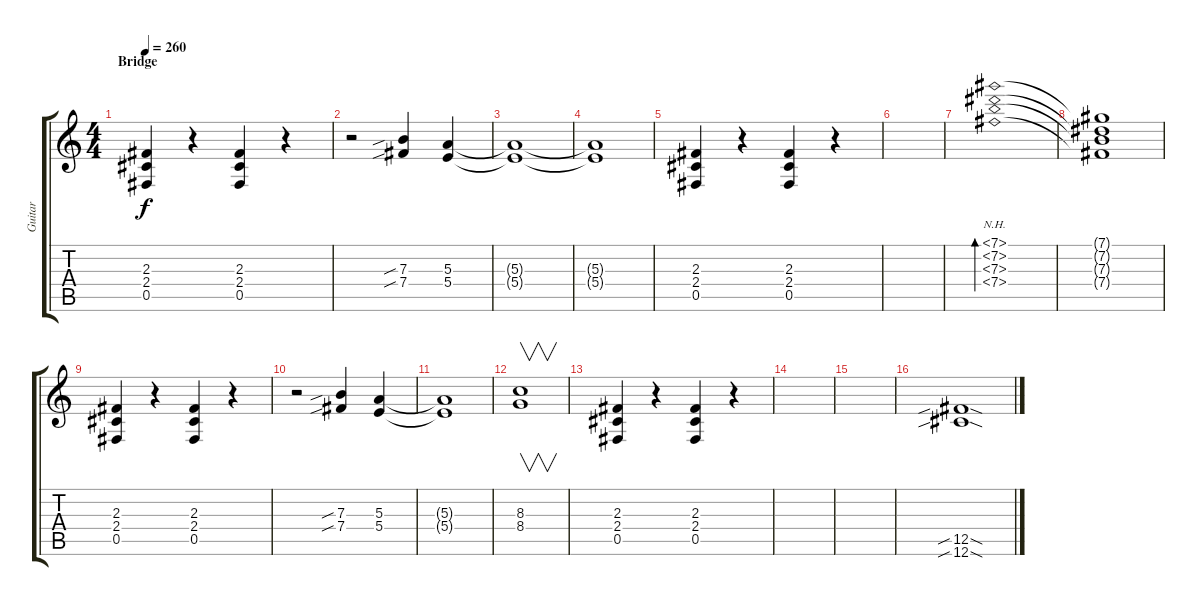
\track ("Guitar" "Guitar") {instrument distortionguitar}
\staff {score tabs}
\tuning (Db4 Ab3 E3 B2 Gb2 Db2) {hide}
\ts (4 4)
\section ("" "Bridge")
\tempo 260
\clef g2
\ks c
(2.3 2.4 0.5).4{dy f} r.4 (2.3 2.4 0.5).4 r.4 |
r.2 (7.3{sib} 7.4{sib}).4 (5.3 5.4).4 |
(5.3{t} 5.4{t}).1 |
(5.3{t} 5.4{t}).1 |
(2.3 2.4 0.5).4 r.4 (2.3 2.4 0.5).4 r.4 |
|
(7.1{nh} 7.2{nh} 7.3{nh} 7.4{nh}).1{bd 480} |
(7.1{t} 7.2{t} 7.3{t} 7.4{t}).1 |
(2.3 2.4 0.5).4 r.4 (2.3 2.4 0.5).4 r.4 |
r.2 (7.3{sib} 7.4{sib}).4 (5.3 5.4).4 |
(5.3{t} 5.4{t}).1 |
(8.3 8.4).1{v} |
(2.3 2.4 0.5).4 r.4 (2.3 2.4 0.5).4 r.4 |
|
|
(12.5{sib sod} 12.6{sib sod}).1
